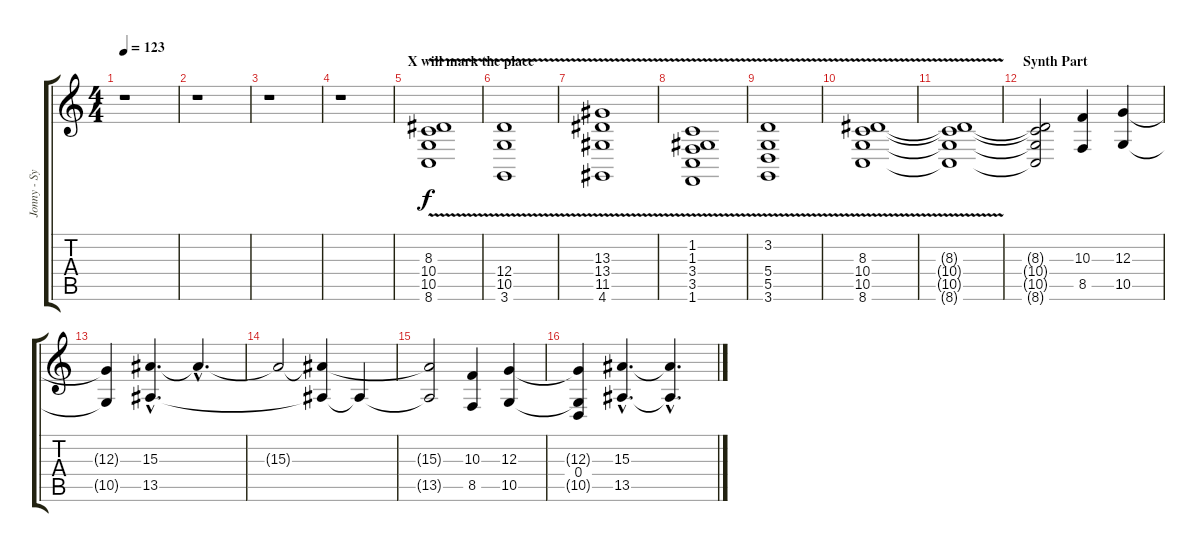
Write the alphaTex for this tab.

\track ("Jonny - Synth" "Jonny - Sy") {instrument synthstrings1}
\staff {score tabs}
\tuning (E4 B3 G3 D3 A2 E2) {hide}
\ts (4 4)
\tempo 123
\clef g2
\ks c
r.1{dy f} |
r.1 |
r.1 |
r.1 |
\section ("" "X will mark the place")
(8.3 10.4{v} 10.5 8.6).1 |
(12.4{v} 10.5 3.6).1 |
(13.3 13.4{v} 11.5 4.6).1 |
(1.2 1.3 3.4{v} 3.5 1.6).1 |
(3.2 5.4{v} 5.5 3.6).1 |
(8.3 10.4 10.5{v} 8.6).1 |
(8.3{t} 10.4{t} 10.5{t} 8.6{t}).1 |
\section ("" "Synth Part")
(8.3{t} 10.4{t} 10.5{t} 8.6{t}).2 (10.3 8.5).4{instrument pad8sweep} (12.3 10.5).4 |
(12.3{t} 10.5{t}).4 (15.3{hac} 13.5{hac}).4{d} 15.3{hac t}.4{d} |
15.3{t}.2 (15.3{t} 13.5{t}).4 13.5{t}.4 |
(15.3{t} 13.5{t}).2 (10.3 8.5).4 (12.3 10.5).4 |
(12.3{t} 0.4 10.5{t}).4 (15.3{hac} 13.5{hac}).4{d} (15.3{hac t} 13.5{hac t}).4{d}
